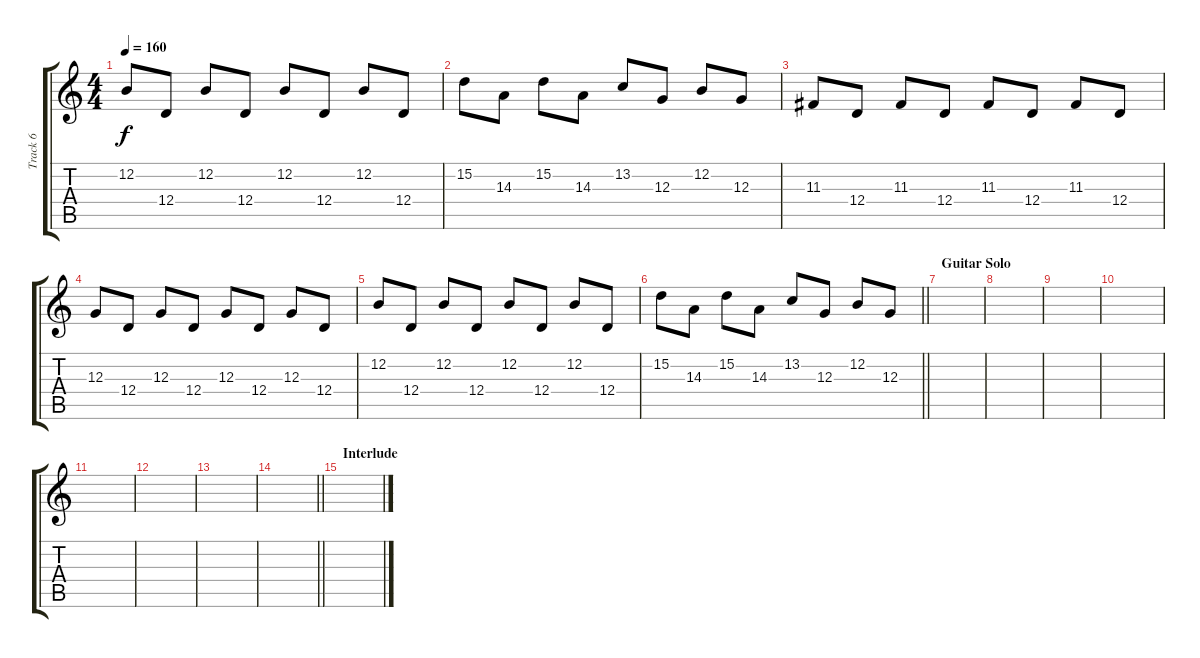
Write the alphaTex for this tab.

\track ("Track 6" "Track 6") {instrument lead2sawtooth}
\staff {score tabs}
\tuning (E4 B3 G3 D3 A2 E2) {hide}
\ts (4 4)
\tempo 160
\clef g2
\ks c
12.2.8{dy f} 12.4.8 12.2.8 12.4.8 12.2.8 12.4.8 12.2.8 12.4.8 |
15.2.8 14.3.8 15.2.8 14.3.8 13.2.8 12.3.8 12.2.8 12.3.8 |
11.3.8 12.4.8 11.3.8 12.4.8 11.3.8 12.4.8 11.3.8 12.4.8 |
12.3.8 12.4.8 12.3.8 12.4.8 12.3.8 12.4.8 12.3.8 12.4.8 |
12.2.8 12.4.8 12.2.8 12.4.8 12.2.8 12.4.8 12.2.8 12.4.8 |
\barLineRight lightlight
15.2.8 14.3.8 15.2.8 14.3.8 13.2.8 12.3.8 12.2.8 12.3.8 |
\section ("" "Guitar Solo")
|
|
|
|
|
|
|
\barLineRight lightlight
|
\section ("" "Interlude")
